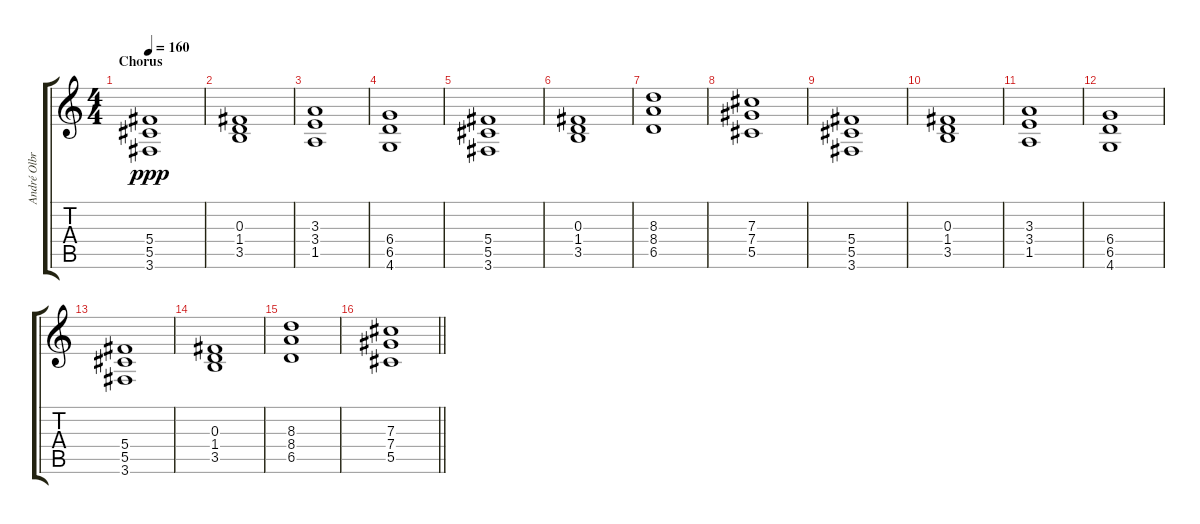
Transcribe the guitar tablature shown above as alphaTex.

\track ("André Olbrich" "André Olbr") {instrument distortionguitar}
\staff {score tabs}
\tuning (Eb4 Bb3 Gb3 Db3 Ab2 Eb2) {hide}
\ts (4 4)
\section ("" "Chorus")
\tempo 160
\clef g2
\ks c
(5.4 5.5 3.6).1{dy ppp volume 16 instrument distortionguitar} |
(0.3 1.4 3.5).1 |
(3.3 3.4 1.5).1 |
(6.4 6.5 4.6).1 |
(5.4 5.5 3.6).1 |
(0.3 1.4 3.5).1 |
(8.3 8.4 6.5).1 |
(7.3 7.4 5.5).1 |
(5.4 5.5 3.6).1 |
(0.3 1.4 3.5).1 |
(3.3 3.4 1.5).1 |
(6.4 6.5 4.6).1 |
(5.4 5.5 3.6).1 |
(0.3 1.4 3.5).1 |
(8.3 8.4 6.5).1 |
\barLineRight lightlight
(7.3 7.4 5.5).1
